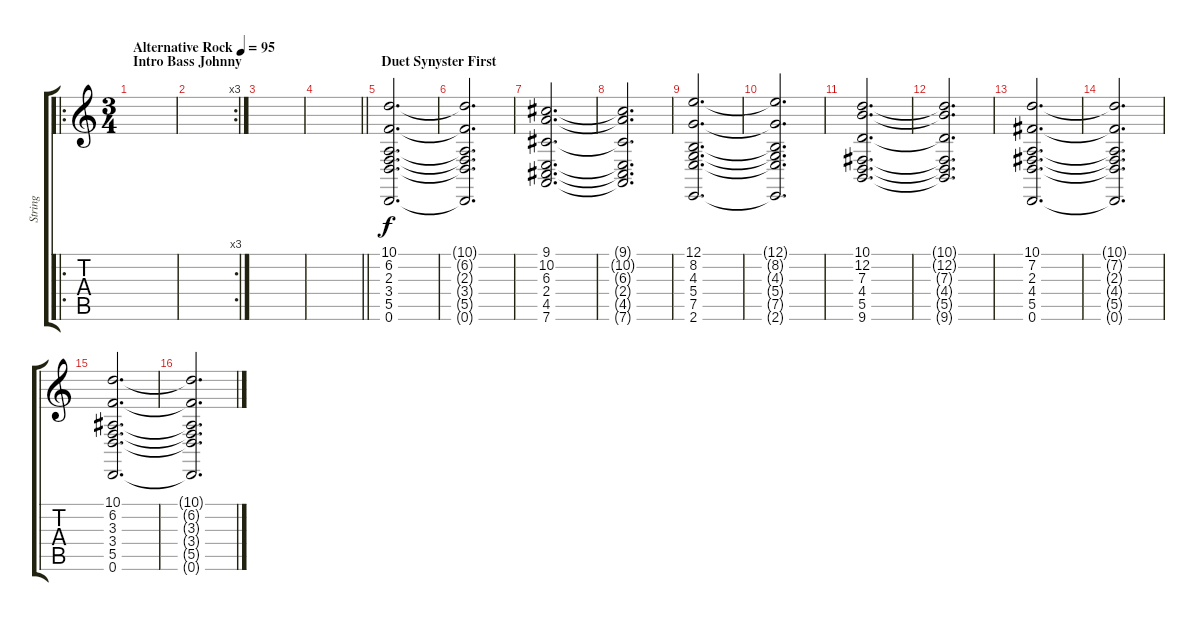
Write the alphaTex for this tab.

\track ("String" "String") {instrument stringensemble1}
\staff {score tabs}
\tuning (E4 B3 G3 D3 A2 D2) {hide}
\ro
\ts (3 4)
\section ("" "Intro Bass Johnny")
\tempo (95 "Alternative Rock")
\clef g2
\ks c
|
\rc 3
|
|
\barLineRight lightlight
|
\section ("" "Duet Synyster First")
(10.1 6.2 2.3 3.4 5.5 0.6).2{d} |
(10.1{t} 6.2{t} 2.3{t} 3.4{t} 5.5{t} 0.6{t}).2{d} |
(9.1 10.2 6.3 2.4 4.5 7.6).2{d} |
(9.1{t} 10.2{t} 6.3{t} 2.4{t} 4.5{t} 7.6{t}).2{d} |
(12.1 8.2 4.3 5.4 7.5 2.6).2{d} |
(12.1{t} 8.2{t} 4.3{t} 5.4{t} 7.5{t} 2.6{t}).2{d} |
(10.1 12.2 7.3 4.4 5.5 9.6).2{d} |
(10.1{t} 12.2{t} 7.3{t} 4.4{t} 5.5{t} 9.6{t}).2{d} |
(10.1 7.2 2.3 4.4 5.5 0.6).2{d} |
(10.1{t} 7.2{t} 2.3{t} 4.4{t} 5.5{t} 0.6{t}).2{d} |
(10.1 6.2 3.3 3.4 5.5 0.6).2{d} |
(10.1{t} 6.2{t} 3.3{t} 3.4{t} 5.5{t} 0.6{t}).2{d}
